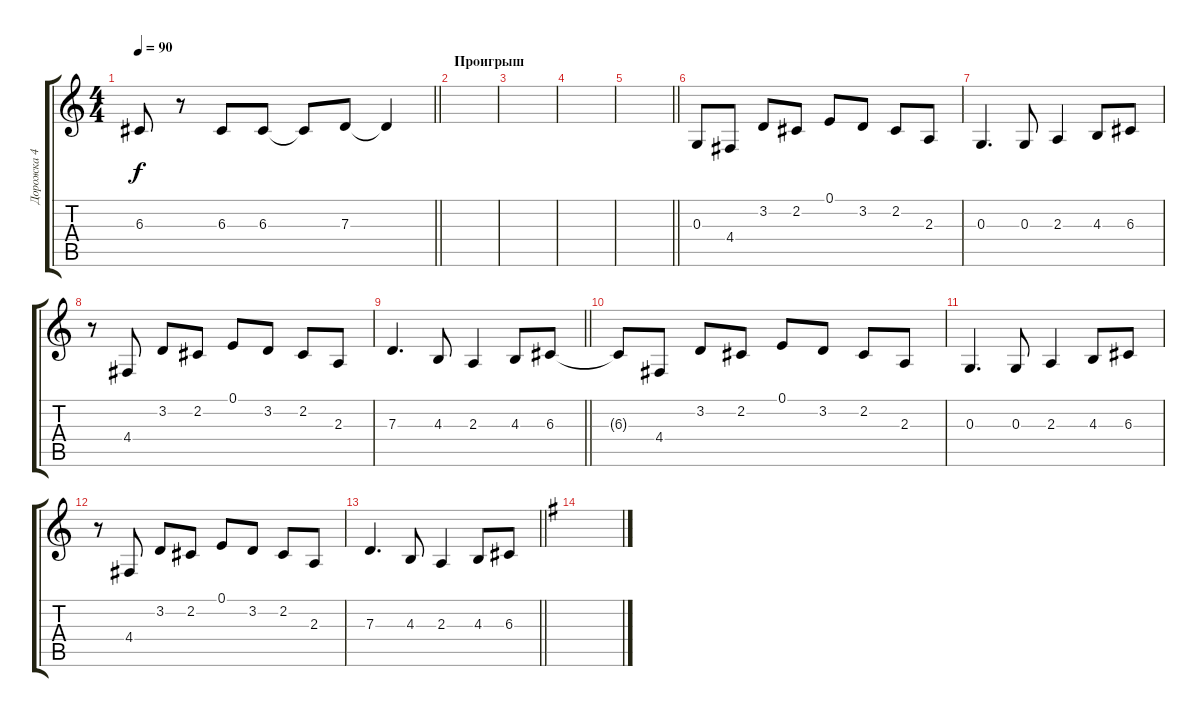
\track ("Дорожка 4" "Дорожка 4") {instrument fx5brightness}
\staff {score tabs}
\tuning (E4 B3 G3 D3 A2 E2) {hide}
\ts (4 4)
\tempo 90
\clef g2
\barLineRight lightlight
\ks c
6.3.8{dy f} r.8 6.3.8 6.3.8 6.3{t}.8 7.3.8 7.3{t}.4 |
\section ("" "Проигрыш")
|
|
|
\barLineRight lightlight
|
0.3.8 4.4.8 3.2.8 2.2.8 0.1.8 3.2.8 2.2.8 2.3.8 |
0.3.4{d} 0.3.8 2.3.4 4.3.8 6.3.8 |
r.8 4.4.8 3.2.8 2.2.8 0.1.8 3.2.8 2.2.8 2.3.8 |
\barLineRight lightlight
7.3.4{d} 4.3.8 2.3.4 4.3.8 6.3.8 |
6.3{t}.8 4.4.8 3.2.8 2.2.8 0.1.8 3.2.8 2.2.8 2.3.8 |
0.3.4{d} 0.3.8 2.3.4 4.3.8 6.3.8 |
r.8 4.4.8 3.2.8 2.2.8 0.1.8 3.2.8 2.2.8 2.3.8 |
\barLineRight lightlight
7.3.4{d} 4.3.8 2.3.4 4.3.8 6.3.8 |
\ks eminor
